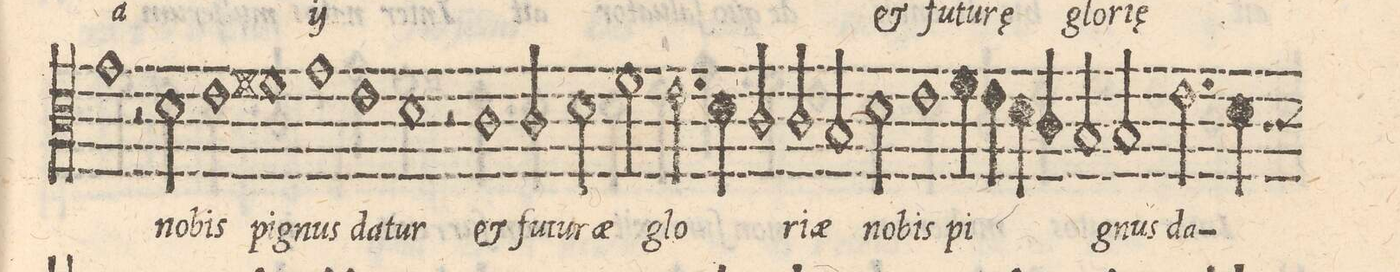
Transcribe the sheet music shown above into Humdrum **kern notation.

**kern	**text
*I"ALTVS	*
*clefC3	*
*k[]	*
*met(C|)	*
*M2/1	*
1g	.
2r	.
2d\	no-
=40-	=40-
1e	-bis
1f#X	pi-
=41-	=41-
1g	-gnus
1e	da-
=42-	=42-
1d	-tur
2r	.
1c\	et
=43-	=43-
2c/	fu-
2d\	-tu-
2fny\	-rae
=44-	=44-
2.e\	glo-
4d\	.
2c/	.
2c/	-ri-
=45-	=45-
2B/	-ae
2d\	no-
1e	-bis
=46-	=46-
4f\	pi-
4e\	.
4d\	.
4c/	.
2B/	.
2B/	-gnus
=47-	=47-
2.e\	da-
4d\	.
*custos:c	*
*-	*-
